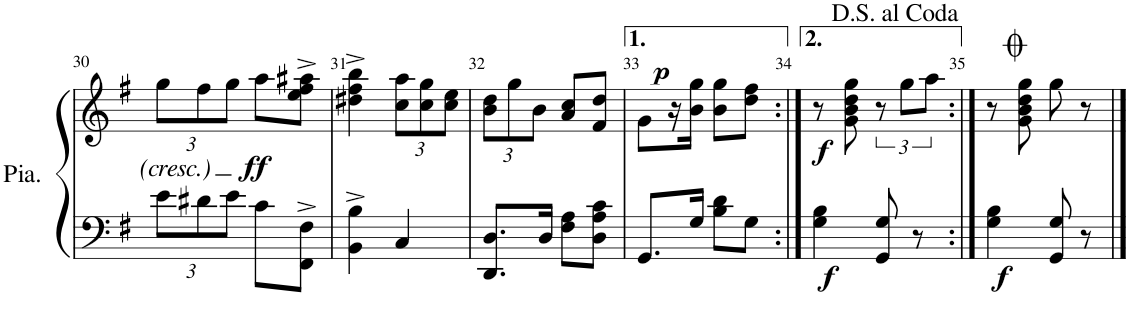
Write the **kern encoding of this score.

**kern	**kern	**dynam
*part1	*part1	*part1
*staff2	*staff1	*staff1/2
*I"Piano	*	*
*I'Pia.	*	*
!!LO:PB:g=z
*clefF4	*clefG2	*
*k[f#]	*k[f#]	*
*M2/4	*M2/4	*
*Xbrackettup	*Xbrackettup	*
=30	=30	=30
12e\L	12gg\L	.
12d#X\	12ff#\	.
12e\J	12gg\J	.
!	!	!LO:DY:b
8c\L	8aa\L	ff
8FF#\^ 8F#\^J	8ee\^ 8ff#\^ 8aa#X\^J	.
=31	=31	=31
4BB\^ 4B\^	4dd#X\^ 4ff#\^ 4bb\^	.
4C/	12cc\ 12aa\L	.
.	12cc\ 12gg\	.
.	12cc\ 12ee\J	.
=32	=32	=32
8.DD/ 8.D/L	12b\ 12dd\L	.
.	12gg\	.
.	12b\J	.
16D/Jk	.	.
8F#\ 8A\L	8a/ 8cc/L	.
8D\ 8A\ 8c\J	8f#/ 8dd/J	.
=33	=33	=33
!	!	!LO:DY:a
8.GG/L	8g\L	p
.	16r	.
16G/Jk	16b\ 16gg\JJ	.
8B\ 8d\L	8b\ 8gg\L	.
8G\J	8dd\ 8ff#\J	.
=34:|!	=34:|!	=34:|!
!	!	!LO:DY:b=2
!	!	!LO:DY:n=1:b
4G\ 4B\	8r	f f
.	8g\ 8b\ 8dd\ 8gg\	.
*	*brackettup	*
8GG/ 8G/	12r	.
.	12gg\L	.
8r	.	.
.	12aa\J	.
=35:|!	=35:|!	=35:|!
!	!	!LO:DY:b=2
4G\ 4B\	8r	f
.	8g\ 8b\ 8dd\ 8gg\	.
8GG/ 8G/	8gg\	.
8r	8r	.
==	==	==
*-	*-	*-
